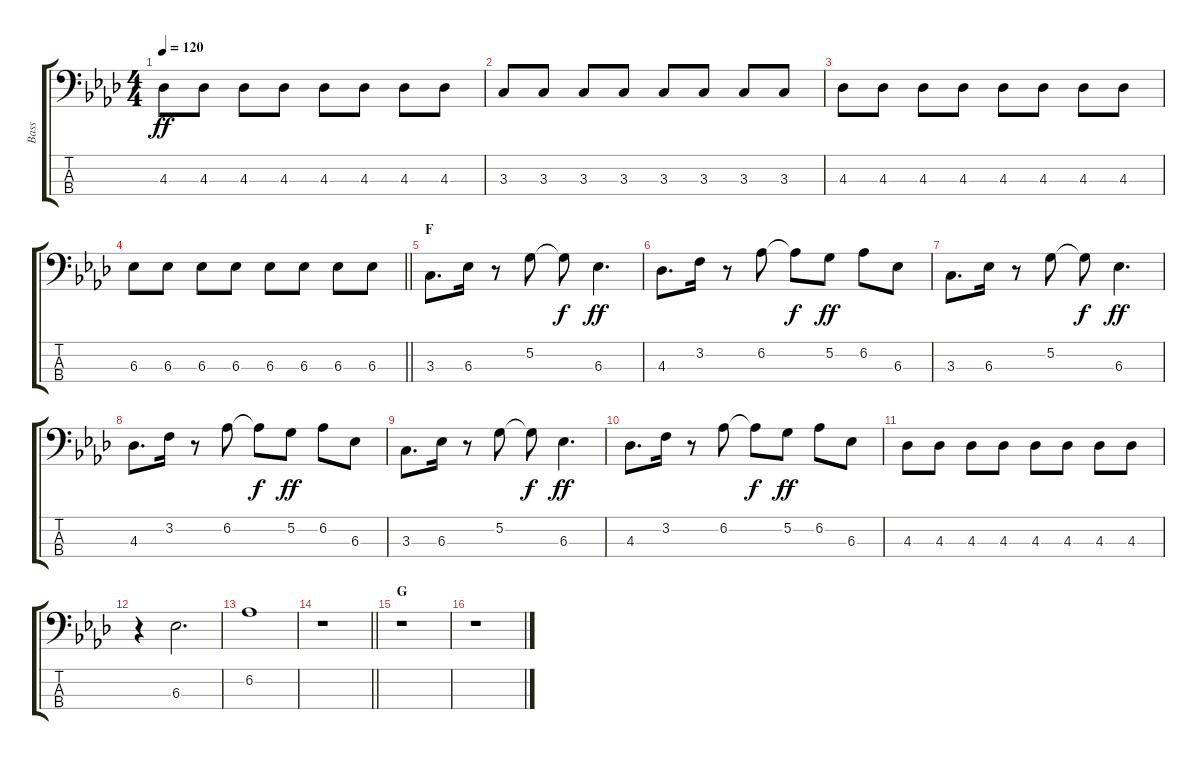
\track ("Bass" "Bass") {instrument electricbasspick}
\staff {score tabs}
\tuning (G2 D2 A1 E1) {hide}
\ts (4 4)
\tempo 120
\clef f4
\ks ab
4.3.8{dy ff} 4.3.8 4.3.8 4.3.8 4.3.8 4.3.8 4.3.8 4.3.8 |
3.3.8 3.3.8 3.3.8 3.3.8 3.3.8 3.3.8 3.3.8 3.3.8 |
4.3.8 4.3.8 4.3.8 4.3.8 4.3.8 4.3.8 4.3.8 4.3.8 |
\barLineRight lightlight
6.3.8 6.3.8 6.3.8 6.3.8 6.3.8 6.3.8 6.3.8 6.3.8 |
\section ("" "F")
3.3.8{d} 6.3.16 r.8 5.2.8 5.2{t}.8{dy f} 6.3.4{d dy ff} |
4.3.8{d} 3.2.16 r.8 6.2.8 6.2{t}.8{dy f} 5.2.8{dy ff} 6.2.8 6.3.8 |
3.3.8{d} 6.3.16 r.8 5.2.8 5.2{t}.8{dy f} 6.3.4{d dy ff} |
4.3.8{d} 3.2.16 r.8 6.2.8 6.2{t}.8{dy f} 5.2.8{dy ff} 6.2.8 6.3.8 |
3.3.8{d} 6.3.16 r.8 5.2.8 5.2{t}.8{dy f} 6.3.4{d dy ff} |
4.3.8{d} 3.2.16 r.8 6.2.8 6.2{t}.8{dy f} 5.2.8{dy ff} 6.2.8 6.3.8 |
4.3.8 4.3.8 4.3.8 4.3.8 4.3.8 4.3.8 4.3.8 4.3.8 |
r.4 6.3.2{d} |
6.2.1 |
\barLineRight lightlight
r.1 |
\section ("" "G")
r.1 |
r.1
